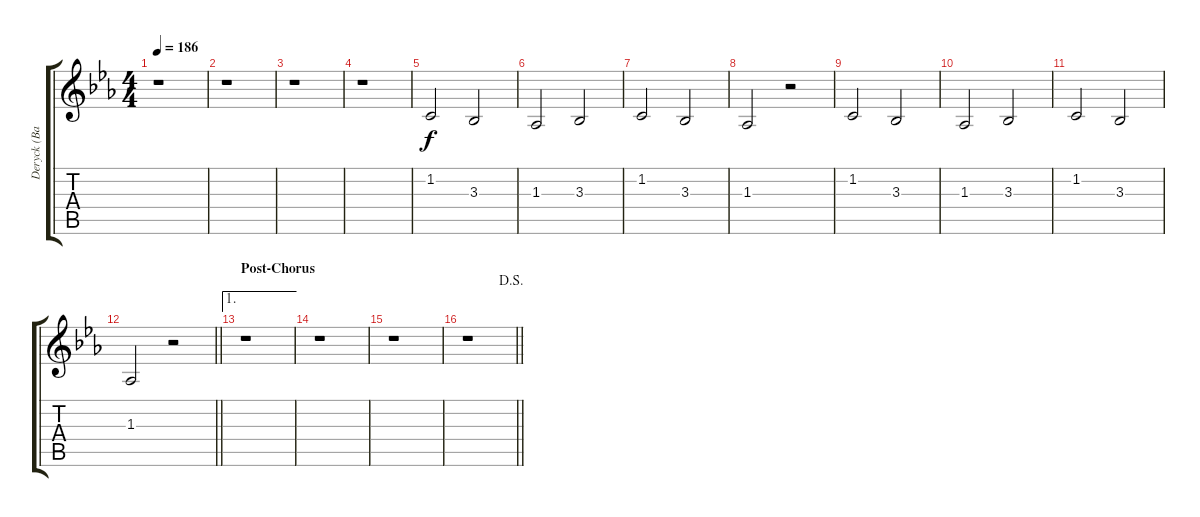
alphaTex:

\track ("Deryck (Backing Vocals)" "Deryck (Ba") {instrument lead2sawtooth}
\staff {score tabs}
\tuning (E4 B3 G3 D3 A2 E2) {hide}
\ts (4 4)
\tempo 186
\clef g2
\ks eb
r.1{dy f} |
r.1 |
r.1 |
r.1 |
1.2.2 3.3.2 |
1.3.2 3.3.2 |
1.2.2 3.3.2 |
1.3.2 r.2 |
1.2.2 3.3.2 |
1.3.2 3.3.2 |
1.2.2 3.3.2 |
\barLineRight lightlight
1.3.2 r.2 |
\ae 1
\section ("" "Post-Chorus")
r.1 |
r.1 |
r.1 |
\jump dalsegno
\barLineRight lightlight
r.1
